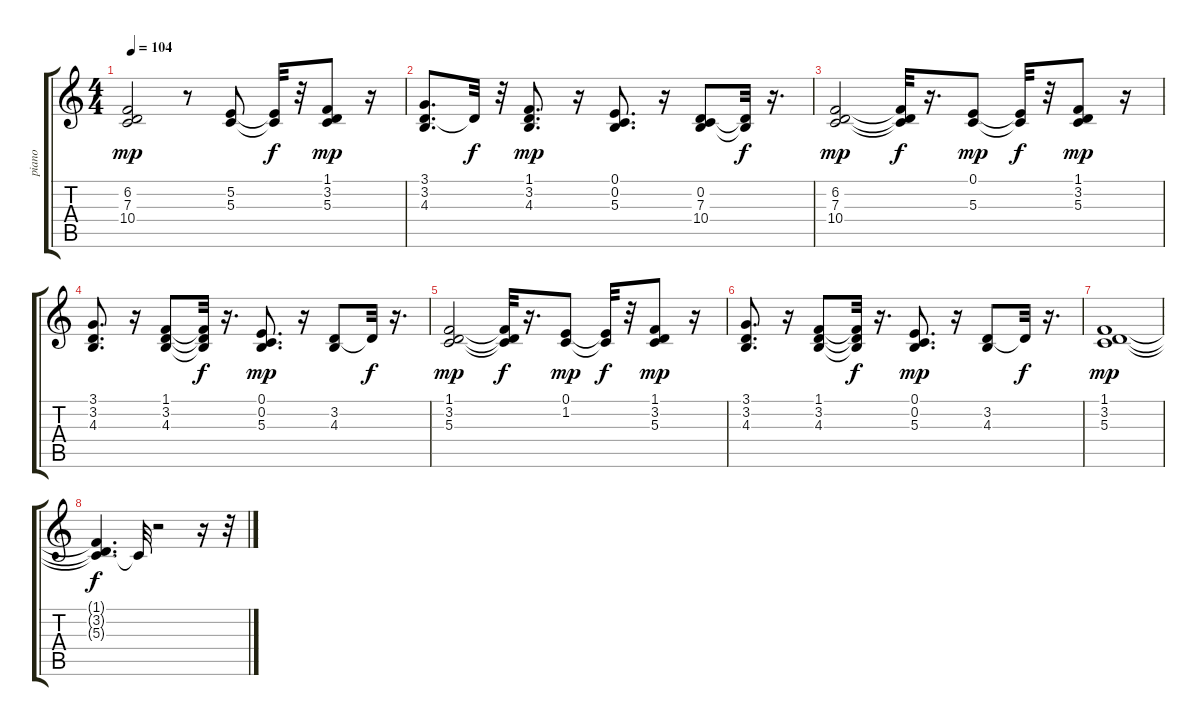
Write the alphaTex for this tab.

\track ("piano" "piano") {instrument acousticgrandpiano}
\staff {score tabs}
\tuning (E4 B3 G3 D3 A2 E2) {hide}
\ts (4 4)
\tempo 104
\clef g2
\ks c
(6.2 7.3 10.4).2{dy mp} r.8 (5.2 5.3).8 (5.2{t} 5.3{t}).32{dy f} r.32 (1.1 3.2 5.3).8{dy mp} r.16 |
(3.1 3.2 4.3).8{d} 3.2{t}.32{dy f} r.32 (1.1 3.2 4.3).8{d dy mp} r.16 (0.1 0.2 5.3).8{d} r.16 (0.2 7.3 10.4).8 (0.2{t} 7.3{t}).32{dy f} r.16{d} |
(6.2 7.3 10.4).2{dy mp} (6.2{t} 7.3{t} 10.4{t}).32{dy f} r.16{d} (0.1 5.3).8{dy mp} (0.1{t} 5.3{t}).32{dy f} r.32 (1.1 3.2 5.3).8{dy mp} r.16 |
(3.1 3.2 4.3).8{d} r.16 (1.1 3.2 4.3).8 (1.1{t} 3.2{t} 4.3{t}).32{dy f} r.16{d} (0.1 0.2 5.3).8{d dy mp} r.16 (3.2 4.3).8 3.2{t}.32{dy f} r.16{d} |
(1.1 3.2 5.3).2{dy mp} (1.1{t} 3.2{t} 5.3{t}).32{dy f} r.16{d} (0.1 1.2).8{dy mp} (0.1{t} 1.2{t}).32{dy f} r.32 (1.1 3.2 5.3).8{dy mp} r.16 |
(3.1 3.2 4.3).8{d} r.16 (1.1 3.2 4.3).8 (1.1{t} 3.2{t} 4.3{t}).32{dy f} r.16{d} (0.1 0.2 5.3).8{d dy mp} r.16 (3.2 4.3).8 3.2{t}.32{dy f} r.16{d} |
(1.1 3.2 5.3).1{dy mp} |
(1.1{t} 3.2{t} 5.3{t}).4{d dy f} 5.3{t}.32 r.2 r.16 r.32
